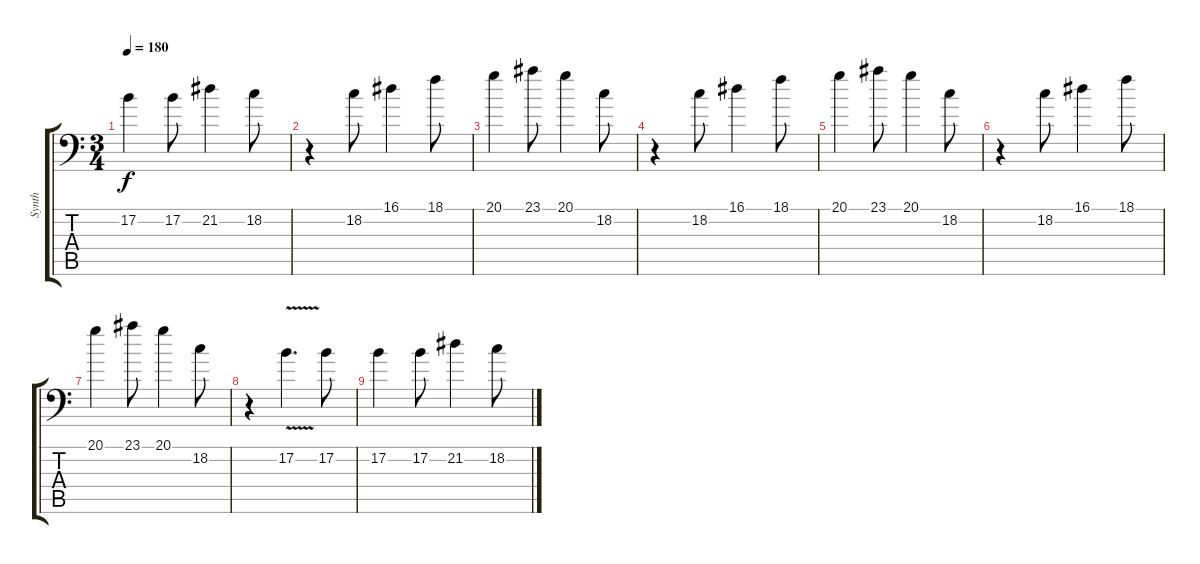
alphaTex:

\track ("Synth" "Synth") {instrument synthbrass1}
\staff {score tabs}
\tuning (B3 Gb3 D3 A2 E2 A1) {hide}
\ts (3 4)
\tempo 180
\clef f4
\ks c
17.2.4{dy f} 17.2.8 21.2.4 18.2.8 |
r.4 18.2.8 16.1.4 18.1.8 |
20.1.4 23.1.8 20.1.4 18.2.8 |
r.4 18.2.8 16.1.4 18.1.8 |
20.1.4 23.1.8 20.1.4 18.2.8 |
r.4 18.2.8 16.1.4 18.1.8 |
20.1.4 23.1.8 20.1.4 18.2.8 |
r.4 17.2{v}.4{d} 17.2.8 |
17.2.4 17.2.8 21.2.4 18.2.8
